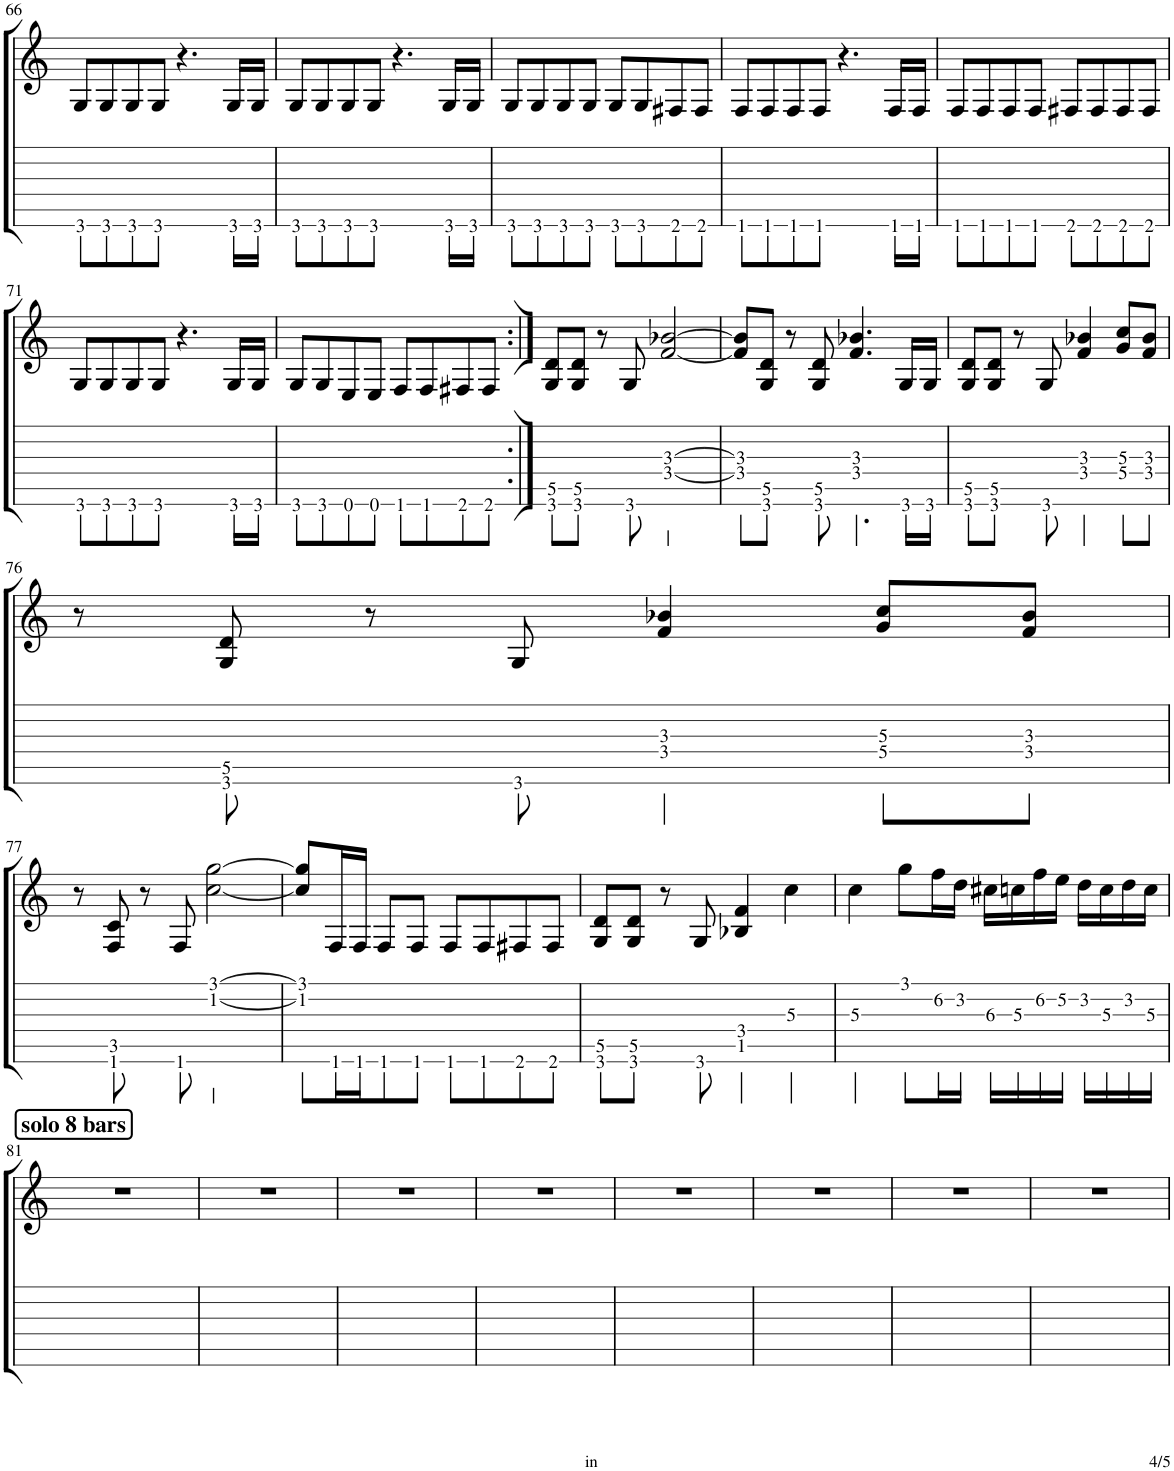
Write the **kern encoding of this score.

**kern	**kern
*part1	*part1
*staff2	*staff1
*I"Guitare électrique	*
*I'Guit. El.	*
!!LO:PB:g=z
*	*clefG2
*Trd7c12	*Trd7c12
*k[]	*k[]
*	*M4/4
=66	=66
8G\L	8G/L
8G\	8G/
8G\	8G/
8G\J	8G/J
4.r	4.r
16G\LL	16G/LL
16G\JJ	16G/JJ
=67	=67
8G\L	8G/L
8G\	8G/
8G\	8G/
8G\J	8G/J
4.r	4.r
16G\LL	16G/LL
16G\JJ	16G/JJ
=68	=68
8G\L	8G/L
8G\	8G/
8G\	8G/
8G\J	8G/J
8G\L	8G/L
8G\	8G/
8F#\	8F#X/
8F#\J	8F#/J
=69	=69
8F\L	8F/L
8F\	8F/
8F\	8F/
8F\J	8F/J
4.r	4.r
16F\LL	16F/LL
16F\JJ	16F/JJ
=70	=70
8F\L	8F/L
8F\	8F/
8F\	8F/
8F\J	8F/J
8F#\L	8F#X/L
8F#\	8F#/
8F#\	8F#/
8F#\J	8F#/J
!!LO:LB:g=z
=71	=71
8G\L	8G/L
8G\	8G/
8G\	8G/
8G\J	8G/J
4.r	4.r
16G\LL	16G/LL
16G\JJ	16G/JJ
=72	=72
8G\L	8G/L
8G\	8G/
8E\	8E/
8E\J	8E/J
8F\L	8F/L
8F\	8F/
8F#\	8F#X/
8F#\J	8F#/J
=73:|!	=73:|!
8G\ 8d\L	8G/ 8d/L
8G\ 8d\J	8G/ 8d/J
8r	8r
8G\	8G/
[2f\ [2b-\	[2f/ [2b-X/
=74	=74
8f\] 8b-\]L	8f/] 8b-/]L
8G\ 8d\J	8G/ 8d/J
8r	8r
8G\ 8d\	8G/ 8d/
4.f\ 4.b-\	4.f/ 4.b-X/
16G\LL	16G/LL
16G\JJ	16G/JJ
=75	=75
8G\ 8d\L	8G/ 8d/L
8G\ 8d\J	8G/ 8d/J
8r	8r
8G\	8G/
4f\ 4b-\	4f/ 4b-X/
8g\ 8cc\L	8g/ 8cc/L
8f\ 8b-\J	8f/ 8b-/J
!!LO:LB:g=z
=76	=76
8r	8r
8G\ 8d\	8G/ 8d/
8r	8r
8G\	8G/
4f\ 4b-\	4f/ 4b-X/
8g\ 8cc\L	8g/ 8cc/L
8f\ 8b-\J	8f/ 8b-/J
!!LO:LB:g=z
=77	=77
8r	8r
8F\ 8c\	8F/ 8c/
8r	8r
8F\	8F/
[2cc\ [2gg\	[2cc\ [2gg\
=78	=78
8cc\] 8gg\]L	8cc/] 8gg/]L
16F\L	16F/L
16F\J	16F/JJ
8F\	8F/L
8F\J	8F/J
8F\L	8F/L
8F\	8F/
8F#\	8F#X/
8F#\J	8F#/J
=79	=79
8G\ 8d\L	8G/ 8d/L
8G\ 8d\J	8G/ 8d/J
8r	8r
8G\	8G/
4B-\ 4f\	4B-X/ 4f/
4cc\	4cc\
=80	=80
4cc\	4cc\
8gg\L	8gg\L
16ff\L	16ff\L
16dd\JJ	16dd\JJ
16cc#\LL	16cc#X\LL
16cc\	16ccn\
16ff\	16ff\
16ee\JJ	16ee\JJ
16dd\LL	16dd\LL
16cc\	16cc\
16dd\	16dd\
16cc\JJ	16cc\JJ
!!LO:LB:g=z
!!LO:REH:place=s1:a:B:cj:fs=11:t=solo 8 bars
=81	=81
1r	1r
=82	=82
1r	1r
=83	=83
1r	1r
=84	=84
1r	1r
=85	=85
1r	1r
=86	=86
1r	1r
=87	=87
1r	1r
=88	=88
1r	1r
=	=
*-	*-
